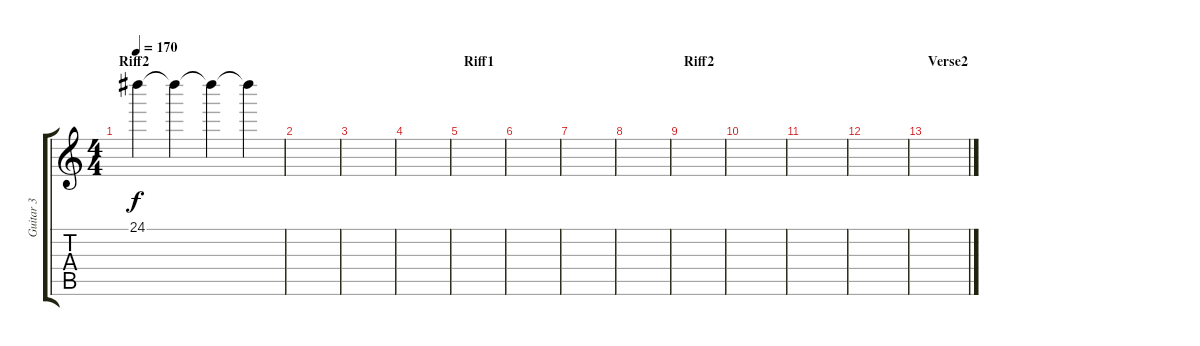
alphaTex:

\track ("Guitar 3" "Guitar 3") {instrument distortionguitar}
\staff {score tabs}
\tuning (Eb4 Bb3 Gb3 Db3 Ab2 Eb2) {hide}
\ts (4 4)
\section ("" "Riff2")
\tempo 170
\clef g2
\ks c
24.1.4{dy f} 24.1{t}.4 24.1{t}.4 24.1{t}.4 |
|
|
|
\section ("" "Riff1")
|
|
|
|
\section ("" "Riff2")
|
|
|
|
\section ("" "Verse2")
